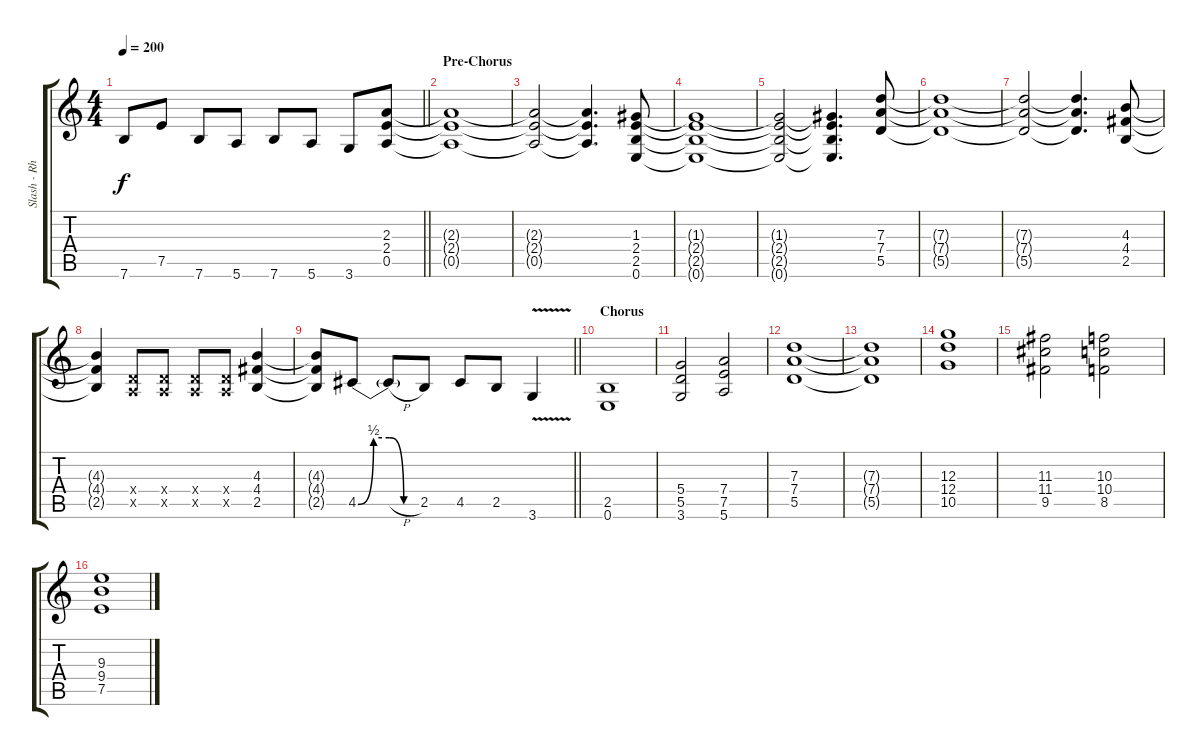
\track ("Slash - Rhytm" "Slash - Rh") {instrument overdrivenguitar}
\staff {score tabs}
\tuning (E4 B3 G3 D3 A2 E2) {hide}
\ts (4 4)
\tempo 200
\clef g2
\barLineRight lightlight
\ks c
7.6.8{dy f} 7.5.8 7.6.8 5.6.8 7.6.8 5.6.8 3.6.8 (2.3 2.4 0.5).8 |
\section ("" "Pre-Chorus")
(2.3{t} 2.4{t} 0.5{t}).1 |
(2.3{t} 2.4{t} 0.5{t}).2 (2.3{t} 2.4{t} 0.5{t}).4{d} (1.3 2.4 2.5 0.6).8 |
(1.3{t} 2.4{t} 2.5{t} 0.6{t}).1 |
(1.3{t} 2.4{t} 2.5{t} 0.6{t}).2 (1.3{t} 2.4{t} 2.5{t} 0.6{t}).4{d} (7.3 7.4 5.5).8 |
(7.3{t} 7.4{t} 5.5{t}).1 |
(7.3{t} 7.4{t} 5.5{t}).2 (7.3{t} 7.4{t} 5.5{t}).4{d} (4.3 4.4 2.5).8 |
(4.3{t} 4.4{t} 2.5{t}).4 (0.4{x} 0.5{x}).8 (0.4{x} 0.5{x}).8 (0.4{x} 0.5{x}).8 (0.4{x} 0.5{x}).8 (4.3 4.4 2.5).4 |
\barLineRight lightlight
(4.3{t} 4.4{t} 2.5{t}).8 4.5{be (custom 0 0 15 2 30 2 44 0 60 0)}.8 4.5{h t}.8 2.5.8 4.5.8 2.5.8 3.6{v}.4 |
\section ("" "Chorus")
(2.5 0.6).1 |
(5.4 5.5 3.6).2 (7.4 7.5 5.6).2 |
(7.3 7.4 5.5).1 |
(7.3{t} 7.4{t} 5.5{t}).1 |
(12.3 12.4 10.5).1 |
(11.3 11.4 9.5).2 (10.3 10.4 8.5).2 |
(9.3 9.4 7.5).1
